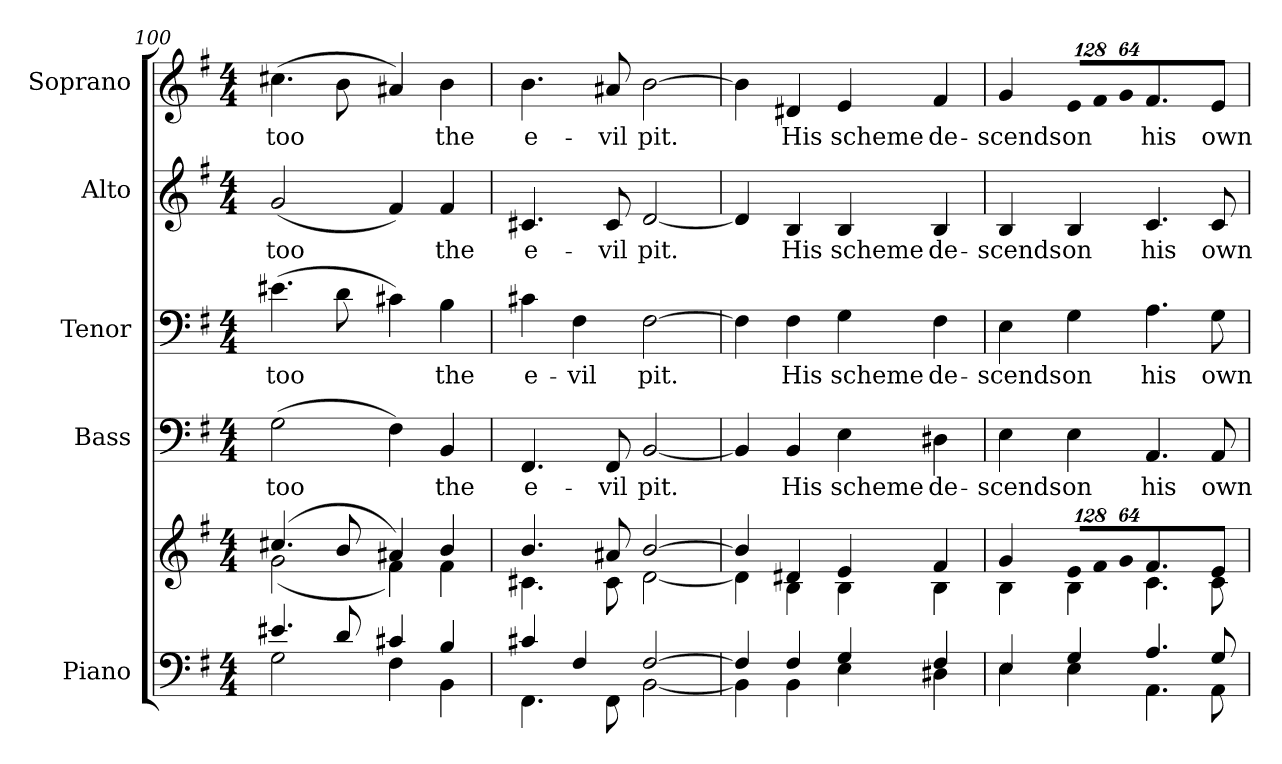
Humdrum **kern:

**kern	**kern	**kern	**text	**kern	**text	**kern	**text	**kern	**text
*part5	*part5	*part4	*part4	*part3	*part3	*part2	*part2	*part1	*part1
*staff6	*staff5	*staff4	*staff4	*staff3	*staff3	*staff2	*staff2	*staff1	*staff1
*I"Piano	*	*I"Bass	*	*I"Tenor	*	*I"Alto	*	*I"Soprano	*
*I'Pno.	*	*I'B.	*	*I'T.	*	*I'A.	*	*I'S.	*
!!LO:PB:g=z
*clefF4	*clefG2	*clefF4	*	*clefF4	*	*clefG2	*	*clefG2	*
*k[f#]	*k[f#]	*k[f#]	*	*k[f#]	*	*k[f#]	*	*k[f#]	*
*G:	*G:	*G:	*	*G:	*	*G:	*	*G:	*
*M4/4	*M4/4	*M4/4	*	*M4/4	*	*M4/4	*	*M4/4	*
=100	=100	=100	=100	=100	=100	=100	=100	=100	=100
*^	*^	*	*	*	*	*	*	*	*
!	!	!	!	!	!LO:LY:b:color=#000000	!	!	!	!	!	!
!	!	!	!	!	!	!	!LO:LY:b:color=#000000	!	!	!	!
!	!	!	!	!	!	!	!	!	!LO:LY:b:color=#000000	!	!
!	!	!	!	!	!	!	!	!	!	!	!LO:LY:b:color=#000000
4.e#Xi/	2Gi\	(4.cc#Xi/	(2gi\	(2Gi\	-too	(4.e#Xi\	-too	(2gi/	-too	(4.cc#Xi\	-too
8di/	.	8bi/	.	.	.	8di\	.	.	.	8bi\	.
4c#Xi/	4F#i\	4a#Xi/)	4f#i\)	4F#i\)	.	4c#Xi\)	.	4f#i/)	.	4a#Xi/)	.
!	!	!	!	!	!LO:LY:b:color=#000000	!	!	!	!	!	!
!	!	!	!	!	!	!	!LO:LY:b:color=#000000	!	!	!	!
!	!	!	!	!	!	!	!	!	!LO:LY:b:color=#000000	!	!
!	!	!	!	!	!	!	!	!	!	!	!LO:LY:b:color=#000000
4Bi/	4BBi\	4bi/	4f#i\	4BBi/	the	4Bi\	the	4f#i/	the	4bi\	the
=101	=101	=101	=101	=101	=101	=101	=101	=101	=101	=101	=101
!	!	!	!	!	!LO:LY:b:color=#000000	!	!	!	!	!	!
!	!	!	!	!	!	!	!LO:LY:b:color=#000000	!	!	!	!
!	!	!	!	!	!	!	!	!	!LO:LY:b:color=#000000	!	!
!	!	!	!	!	!	!	!	!	!	!	!LO:LY:b:color=#000000
4c#Xi/	4.FF#i\	4.bi/	4.c#Xi\	4.FF#i/	e-	4c#Xi\	e-	4.c#Xi/	e-	4.bi\	e-
!	!	!	!	!	!	!	!LO:LY:b:color=#000000	!	!	!	!
4F#i/	.	.	.	.	.	4F#i\	-vil	.	.	.	.
!	!	!	!	!	!LO:LY:b:color=#000000	!	!	!	!	!	!
!	!	!	!	!	!	!	!	!	!LO:LY:b:color=#000000	!	!
!	!	!	!	!	!	!	!	!	!	!	!LO:LY:b:color=#000000
.	8FF#i\	8a#Xi/	8c#i\	8FF#i/	-vil	.	.	8c#i/	-vil	8a#Xi/	-vil
!	!	!	!	!	!LO:LY:b:color=#000000	!	!	!	!	!	!
!	!	!	!	!	!	!	!LO:LY:b:color=#000000	!	!	!	!
!	!	!	!	!	!	!	!	!	!LO:LY:b:color=#000000	!	!
!	!	!	!	!	!	!	!	!	!	!	!LO:LY:b:color=#000000
[>2F#i/	[<2BBi\	[>2bi/	[<2di\	[<2BBi/	pit.	[>2F#i\	pit.	[<2di/	pit.	[>2bi\	pit.
!!LO:PB:g=z
=102	=102	=102	=102	=102	=102	=102	=102	=102	=102	=102	=102
4F#i/]	4BBi\]	4bi/]	4di\]	4BBi/]	.	4F#i\]	.	4di/]	.	4bi\]	.
!	!	!	!	!	!LO:LY:b:color=#000000	!	!	!	!	!	!
!	!	!	!	!	!	!	!LO:LY:b:color=#000000	!	!	!	!
!	!	!	!	!	!	!	!	!	!LO:LY:b:color=#000000	!	!
!	!	!	!	!	!	!	!	!	!	!	!LO:LY:b:color=#000000
4F#i/	4BBi\	4d#Xi/	4Bi\	4BBi/	His	4F#i\	His	4Bi/	His	4d#Xi/	His
!	!	!	!	!	!LO:LY:b:color=#000000	!	!	!	!	!	!
!	!	!	!	!	!	!	!LO:LY:b:color=#000000	!	!	!	!
!	!	!	!	!	!	!	!	!	!LO:LY:b:color=#000000	!	!
!	!	!	!	!	!	!	!	!	!	!	!LO:LY:b:color=#000000
4Gi/	4Ei\	4ei/	4Bi\	4Ei\	scheme	4Gi\	scheme	4Bi/	scheme	4ei/	scheme
!	!	!	!	!	!LO:LY:b:color=#000000	!	!	!	!	!	!
!	!	!	!	!	!	!	!LO:LY:b:color=#000000	!	!	!	!
!	!	!	!	!	!	!	!	!	!LO:LY:b:color=#000000	!	!
!	!	!	!	!	!	!	!	!	!	!	!LO:LY:b:color=#000000
4F#i/	4D#Xi\	4f#i/	4Bi\	4D#Xi\	de-	4F#i\	de-	4Bi/	de-	4f#i/	de-
=103	=103	=103	=103	=103	=103	=103	=103	=103	=103	=103	=103
!	!	!	!	!	!LO:LY:b:color=#000000	!	!	!	!	!	!
!	!	!	!	!	!	!	!LO:LY:b:color=#000000	!	!	!	!
!	!	!	!	!	!	!	!	!	!LO:LY:b:color=#000000	!	!
!	!	!	!	!	!	!	!	!	!	!	!LO:LY:b:color=#000000
4Ei/	4Ei\	4gi/	4Bi\	4Ei\	-scends	4Ei\	-scends	4Bi/	-scends	4gi/	-scends
*	*	*Xbrackettup	*	*	*	*	*	*	*	*	*
!	!	!LO:N:vis=8	!	!	!	!	!	!	!	!	!
!	!	!	!	!	!LO:LY:b:color=#000000	!	!	!	!	!	!
!	!	!	!	!	!	!	!LO:LY:b:color=#000000	!	!	!	!
!	!	!	!	!	!	!	!	!	!LO:LY:b:color=#000000	!	!
*	*	*	*	*	*	*	*	*	*	*Xbrackettup	*
!	!	!	!	!	!	!	!	!	!	!LO:N:vis=8	!
!	!	!	!	!	!	!	!	!	!	!	!LO:LY:b:color=#000000
4Gi/	4Ei\	1024%85ei/L	4Bi\	4Ei\	on	4Gi\	on	4Bi/	on	1024%85ei/L	on
!	!	!LO:N:vis=8	!	!	!	!	!	!	!	!LO:N:vis=8	!
.	.	1024%85f#i/	.	.	.	.	.	.	.	1024%85f#i/	.
!	!	!LO:N:vis=8	!	!	!	!	!	!	!	!LO:N:vis=8	!
.	.	512%43gi/J	.	.	.	.	.	.	.	512%43gi/J	.
!	!	!	!	!	!LO:LY:b:color=#000000	!	!	!	!	!	!
!	!	!	!	!	!	!	!LO:LY:b:color=#000000	!	!	!	!
!	!	!	!	!	!	!	!	!	!LO:LY:b:color=#000000	!	!
!	!	!	!	!	!	!	!	!	!	!	!LO:LY:b:color=#000000
4.Ai/	4.AAi\	4.f#i/	4.ci\	4.AAi/	his	4.Ai\	his	4.ci/	his	4.f#i/	his
!	!	!	!	!	!LO:LY:b:color=#000000	!	!	!	!	!	!
!	!	!	!	!	!	!	!LO:LY:b:color=#000000	!	!	!	!
!	!	!	!	!	!	!	!	!	!LO:LY:b:color=#000000	!	!
!	!	!	!	!	!	!	!	!	!	!	!LO:LY:b:color=#000000
8Gi/	8AAi\	8ei/	8ci\	8AAi/	own	8Gi\	own	8ci/	own	8ei/	own
*v	*v	*	*	*	*	*	*	*	*	*	*
*	*v	*v	*	*	*	*	*	*	*	*
=	=	=	=	=	=	=	=	=	=
*-	*-	*-	*-	*-	*-	*-	*-	*-	*-
